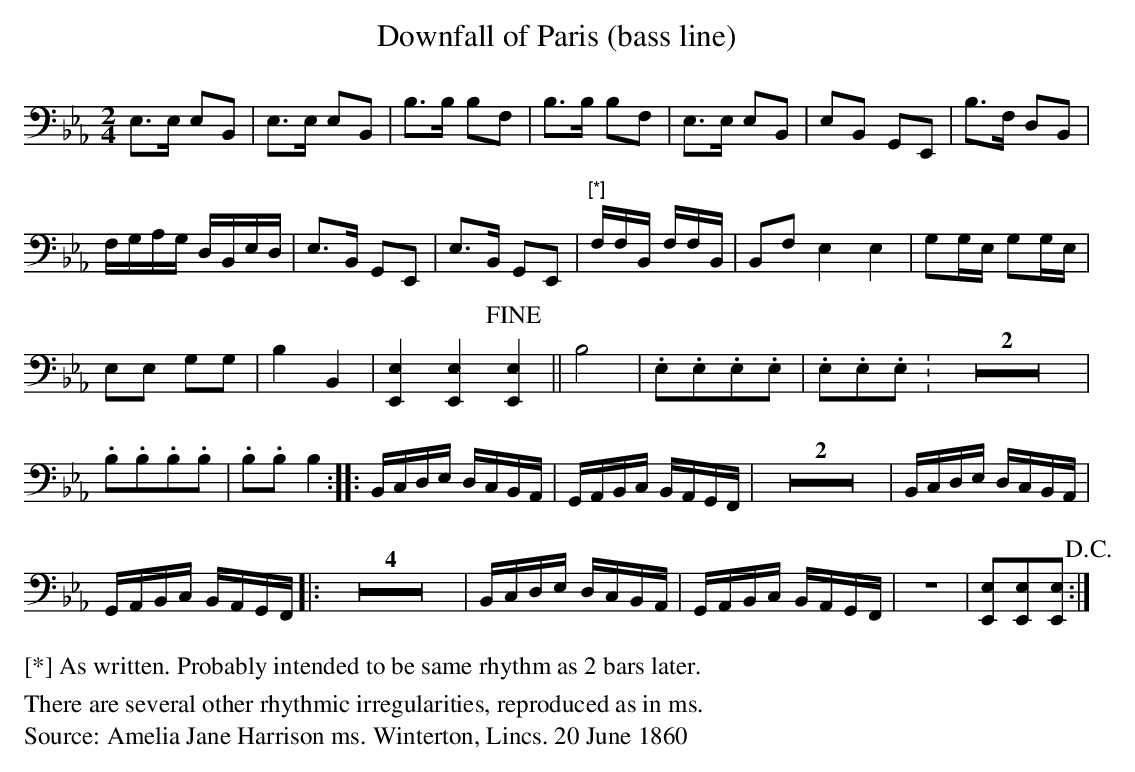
X:1
T:Downfall of Paris (bass line)
M:2/4
L:1/8
K:Eb
V:1 clef=bass octave=-2
e>e eB|e>e eB|b>b bf|b>b bf|e>e eB|eB GE|b>f dB|
f/g/a/g/ d/B/e/d/|e>B GE|e>B GE|"^[*]"f/f/B/ f/f/B/|Bf e2e2| gg/e/ gg/e/|
ee gg|b2B2|[e2E2][e2E2]!fine![e2E2]||b4|.e.e.e.e|.e.e.e.|Z2|
.b.b.b.b|.b.bb2::B/c/d/e/ d/c/B/A/|G/A/B/c/ B/A/G/F/|Z2|B/c/d/e/ d/c/B/A/|
G/A/B/c/ B/A/G/F/|:Z4|B/c/d/e/ d/c/B/A/|G/A/B/c/ B/A/G/F/|Z|[eE][eE][eE]!D.C.!:|
